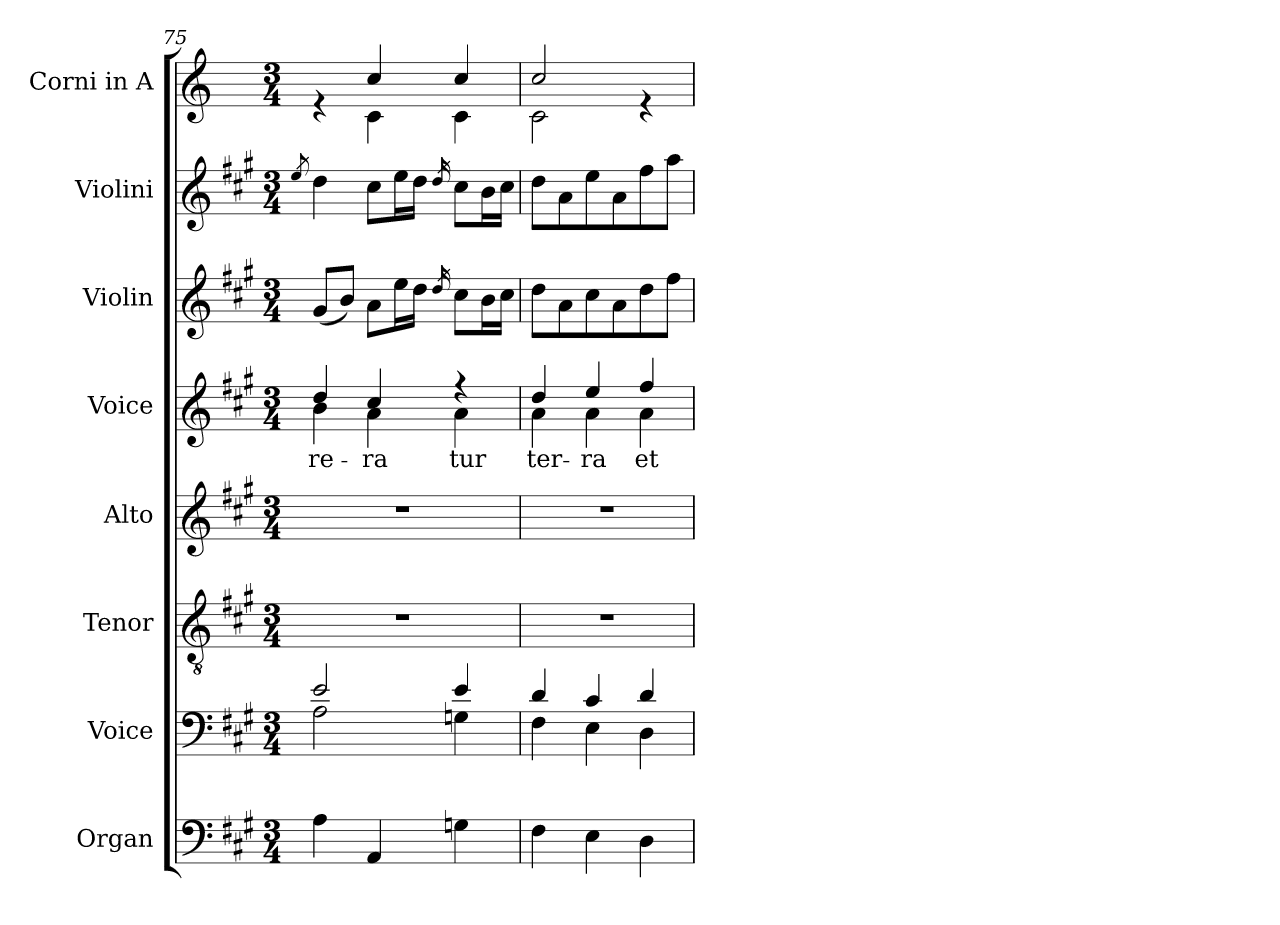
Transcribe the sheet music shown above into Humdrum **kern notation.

**kern	**kern	**kern	**kern	**kern	**text	**kern	**kern	**kern
*part8	*part7	*part6	*part5	*part4	*part4	*part3	*part2	*part1
*staff8	*staff7	*staff6	*staff5	*staff4	*staff4	*staff3	*staff2	*staff1
*I"Organ	*I"Voice	*I"Tenor	*I"Alto	*I"Voice	*	*I"Violin	*I"Violini	*I"Corni in A
*	*	*	*	*	*	*I'Vln	*I'Vln	*
*clefF4	*clefF4	*clefGv2	*clefG2	*clefG2	*	*clefG2	*clefG2	*clefG2
*	*	*	*	*	*	*	*	*ITrd2c3
*k[f#c#g#]	*k[f#c#g#]	*k[f#c#g#]	*k[f#c#g#]	*k[f#c#g#]	*	*k[f#c#g#]	*k[f#c#g#]	*k[f#c#g#]
*M3/4	*M3/4	*M3/4	*M3/4	*M3/4	*	*M3/4	*M3/4	*M3/4
=75	=75	=75	=75	=75	=75	=75	=75	=75
.	.	.	.	.	.	.	8qee/	.
*	*^	*	*	*	*	*	*	*
!	!	!	!	!	!	!LO:LY:b	!	!	!
*	*	*	*	*	*^	*	*	*	*
!	!	!	!	!	!	!	!LO:LY:b	!	!	!
*	*	*	*	*	*	*	*	*	*	*^
4A\	2e/	2A\	2.r	2.r	4dd/	4b\	-re-	(8g#/L	4dd\	4re	4ryy
.	.	.	.	.	.	.	.	8b/J)	.	.	.
!	!	!	!	!	!	!	!LO:LY:b	!	!	!	!
4AA/	.	.	.	.	4cc#/	4a\	-ra	8a\L	8cc#\L	4a/	4A\
.	.	.	.	.	.	.	.	16ee\L	16ee\L	.	.
.	.	.	.	.	.	.	.	16dd\JJ	16dd\JJ	.	.
.	.	.	.	.	.	.	.	16qdd/	16qdd/	.	.
!	!	!	!	!	!	!	!LO:LY:b	!	!	!	!
4Gn\	4e/	4Gn\	.	.	4r	4a\	-tur	8cc#\L	8cc#\L	4a/	4A\
.	.	.	.	.	.	.	.	16b\L	16b\L	.	.
.	.	.	.	.	.	.	.	16cc#\JJ	16cc#\JJ	.	.
=76	=76	=76	=76	=76	=76	=76	=76	=76	=76	=76	=76
!	!	!	!	!	!	!	!LO:LY:b	!	!	!	!
4F#\	4d/	4F#\	2.r	2.r	4dd/	4a\	ter-	8dd\L	8dd\L	2a/	2A\
.	.	.	.	.	.	.	.	8a\	8a\	.	.
!	!	!	!	!	!	!	!LO:LY:b	!	!	!	!
4E\	4c#/	4E\	.	.	4ee/	4a\	-ra	8cc#\	8ee\	.	.
.	.	.	.	.	.	.	.	8a\	8a\	.	.
!	!	!	!	!	!	!	!LO:LY:b	!	!	!	!
4D\	4d/	4D\	.	.	4ff#/	4a\	et	8dd\	8ff#\	4re	4ryy
.	.	.	.	.	.	.	.	8ff#\J	8aa\J	.	.
*	*v	*v	*	*	*v	*v	*	*	*	*v	*v
=	=	=	=	=	=	=	=	=
*-	*-	*-	*-	*-	*-	*-	*-	*-
